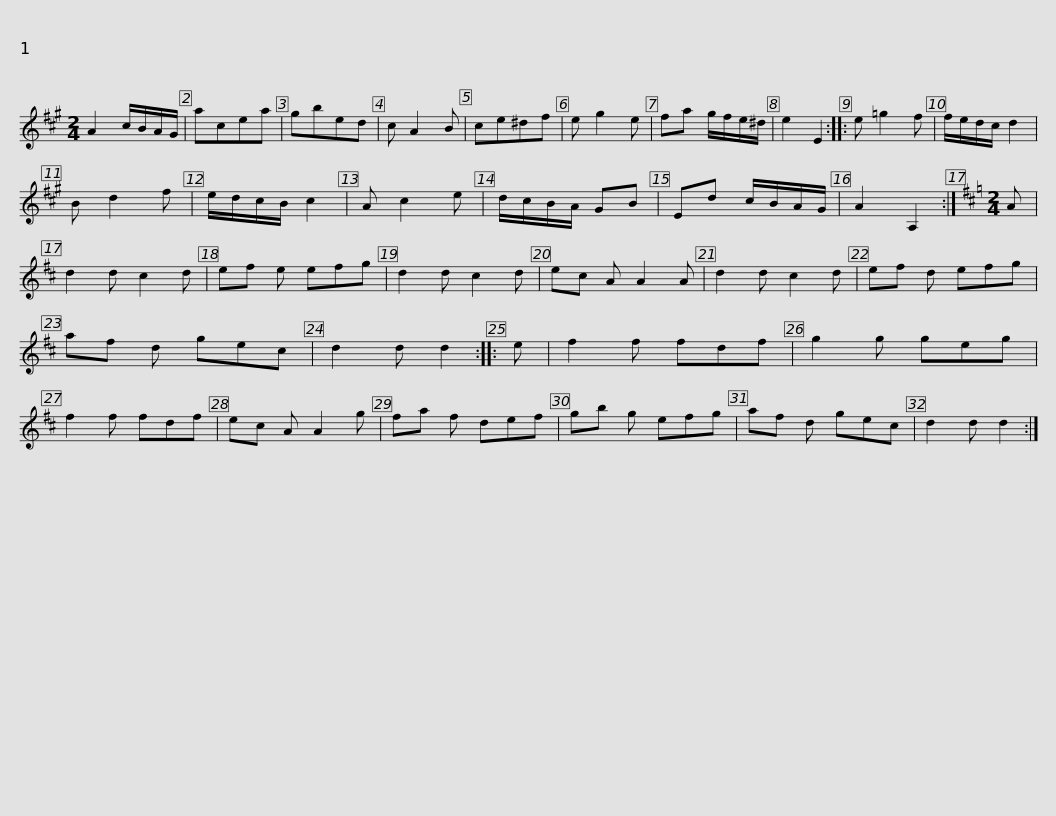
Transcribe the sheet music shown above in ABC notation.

X:1
L:1/8
M:2/4
I:linebreak $
K:A
V:1 treble
V:1
 A2 c/B/A/G/ | acea | gbed | c A2 B | ce^df | %5
 e g2 e | fa g/f/e/^d/ | e2 E2 :: e =g2 f | f/e/d/c/ d2 |$ %10
 B d2 f | e/d/c/B/ c2 | A c2 e | d/c/B/A/ GB | Ed c/B/A/G/ | %15
 A2 A,2 :|[K:D][M:2/4] A | d2 d c2 d | ef e efg | d2 d c2 d |$ %20
 ec A A2 A | d2 d c2 d | ef d efg | af d gec | d2 d d2 :: %25
 e | f2 f fdf | g2 g geg | f2 f fdf |$ ec A A2 g | %30
 fa f def | gb g efg | af d gec | d2 d d2 :| %34
